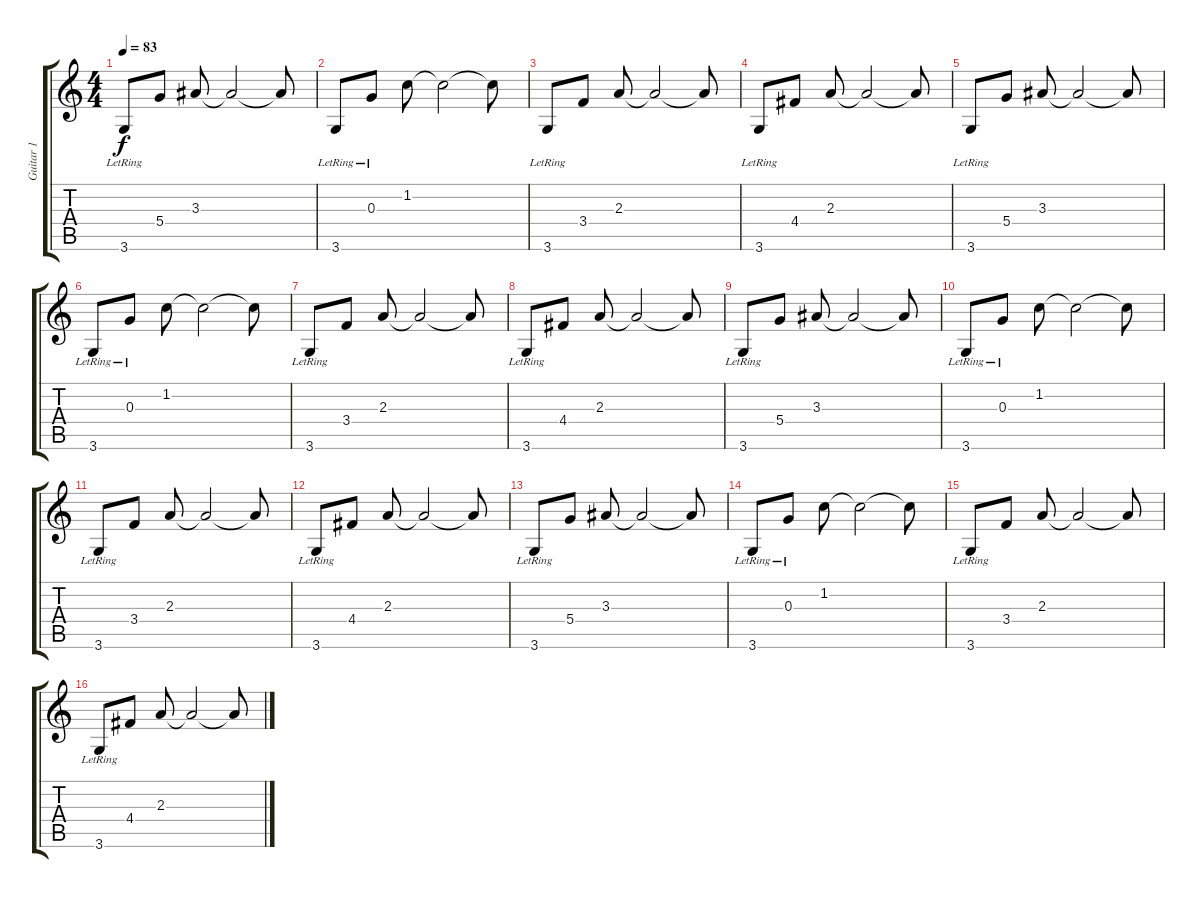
\track ("Guitar 1" "Guitar 1") {instrument acousticguitarnylon}
\staff {score tabs}
\tuning (E4 B3 G3 D3 A2 E2) {hide}
\ts (4 4)
\tempo 83
\clef g2
\ks c
3.6{lr}.8{dy f instrument acousticguitarnylon} 5.4.8 3.3.8 3.3{t}.2 3.3{t}.8 |
3.6{lr}.8 0.3{lr}.8 1.2.8 1.2{t}.2 1.2{t}.8 |
3.6{lr}.8 3.4.8 2.3.8 2.3{t}.2 2.3{t}.8 |
3.6{lr}.8 4.4.8 2.3.8 2.3{t}.2 2.3{t}.8 |
3.6{lr}.8 5.4.8 3.3.8 3.3{t}.2 3.3{t}.8 |
3.6{lr}.8 0.3{lr}.8 1.2.8 1.2{t}.2 1.2{t}.8 |
3.6{lr}.8 3.4.8 2.3.8 2.3{t}.2 2.3{t}.8 |
3.6{lr}.8 4.4.8 2.3.8 2.3{t}.2 2.3{t}.8 |
3.6{lr}.8 5.4.8 3.3.8 3.3{t}.2 3.3{t}.8 |
3.6{lr}.8 0.3{lr}.8 1.2.8 1.2{t}.2 1.2{t}.8 |
3.6{lr}.8 3.4.8 2.3.8 2.3{t}.2 2.3{t}.8 |
3.6{lr}.8 4.4.8 2.3.8 2.3{t}.2 2.3{t}.8 |
3.6{lr}.8 5.4.8 3.3.8 3.3{t}.2 3.3{t}.8 |
3.6{lr}.8 0.3{lr}.8 1.2.8 1.2{t}.2 1.2{t}.8 |
3.6{lr}.8 3.4.8 2.3.8 2.3{t}.2 2.3{t}.8 |
3.6{lr}.8 4.4.8 2.3.8 2.3{t}.2 2.3{t}.8
